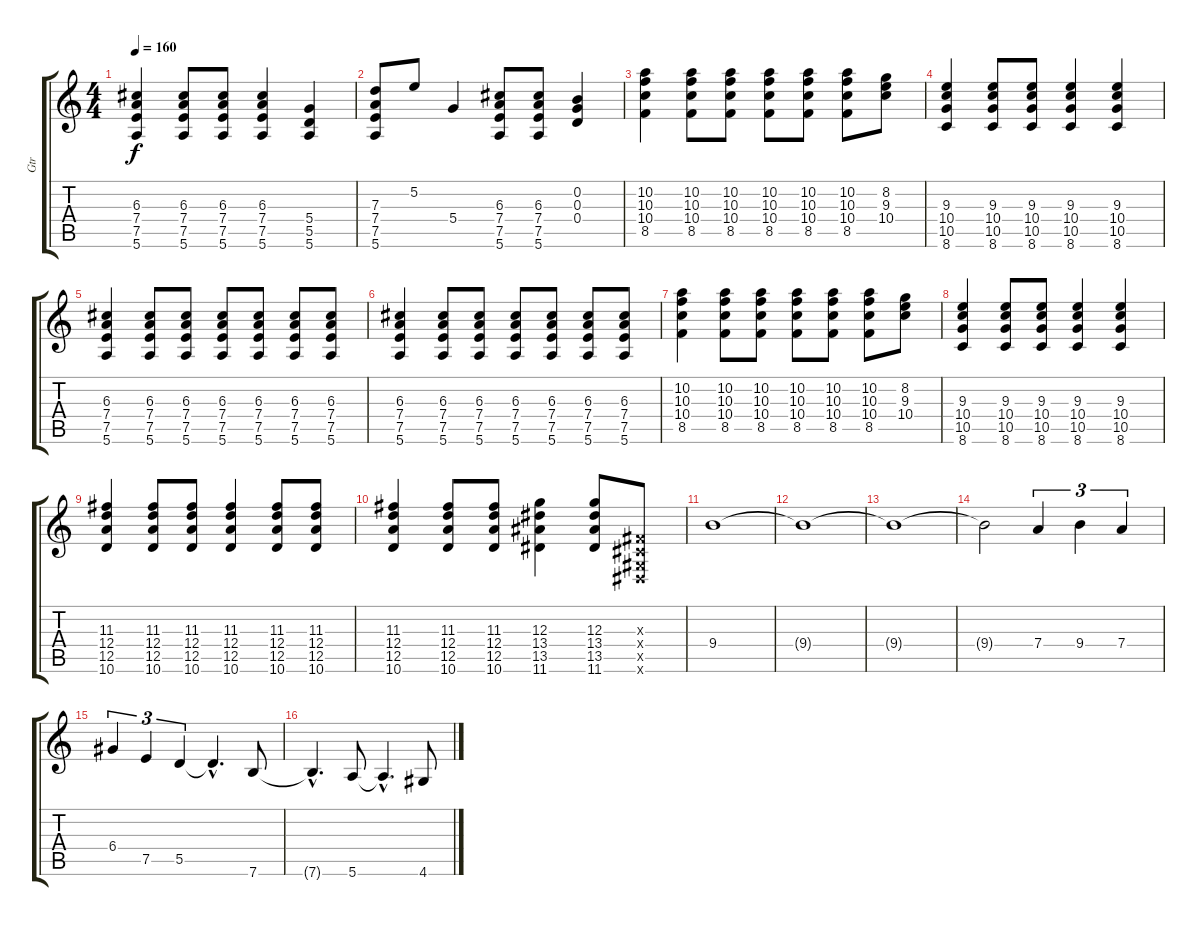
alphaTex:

\track ("Gtr" "Gtr") {instrument distortionguitar}
\staff {score tabs}
\tuning (E4 B3 G3 D3 A2 E2) {hide}
\ts (4 4)
\tempo 160
\clef g2
\ks c
(6.3 7.4 7.5 5.6).4{dy f} (6.3 7.4 7.5 5.6).8 (6.3 7.4 7.5 5.6).8 (6.3 7.4 7.5 5.6).4 (5.4 5.5 5.6).4 |
(7.3 7.4 7.5 5.6).8 5.2.8 5.4.4 (6.3 7.4 7.5 5.6).8 (6.3 7.4 7.5 5.6).8 (0.2 0.3 0.4).4 |
(10.2 10.3 10.4 8.5).4 (10.2 10.3 10.4 8.5).8 (10.2 10.3 10.4 8.5).8 (10.2 10.3 10.4 8.5).8 (10.2 10.3 10.4 8.5).8 (10.2 10.3 10.4 8.5).8 (8.2 9.3 10.4).8 |
(9.3 10.4 10.5 8.6).4 (9.3 10.4 10.5 8.6).8 (9.3 10.4 10.5 8.6).8 (9.3 10.4 10.5 8.6).4 (9.3 10.4 10.5 8.6).4 |
(6.3 7.4 7.5 5.6).4 (6.3 7.4 7.5 5.6).8 (6.3 7.4 7.5 5.6).8 (6.3 7.4 7.5 5.6).8 (6.3 7.4 7.5 5.6).8 (6.3 7.4 7.5 5.6).8 (6.3 7.4 7.5 5.6).8 |
(6.3 7.4 7.5 5.6).4 (6.3 7.4 7.5 5.6).8 (6.3 7.4 7.5 5.6).8 (6.3 7.4 7.5 5.6).8 (6.3 7.4 7.5 5.6).8 (6.3 7.4 7.5 5.6).8 (6.3 7.4 7.5 5.6).8 |
(10.2 10.3 10.4 8.5).4 (10.2 10.3 10.4 8.5).8 (10.2 10.3 10.4 8.5).8 (10.2 10.3 10.4 8.5).8 (10.2 10.3 10.4 8.5).8 (10.2 10.3 10.4 8.5).8 (8.2 9.3 10.4).8 |
(9.3 10.4 10.5 8.6).4 (9.3 10.4 10.5 8.6).8 (9.3 10.4 10.5 8.6).8 (9.3 10.4 10.5 8.6).4 (9.3 10.4 10.5 8.6).4 |
(11.3 12.4 12.5 10.6).4 (11.3 12.4 12.5 10.6).8 (11.3 12.4 12.5 10.6).8 (11.3 12.4 12.5 10.6).4 (11.3 12.4 12.5 10.6).8 (11.3 12.4 12.5 10.6).8 |
(11.3 12.4 12.5 10.6).4 (11.3 12.4 12.5 10.6).8 (11.3 12.4 12.5 10.6).8 (12.3 13.4 13.5 11.6).4 (12.3 13.4 13.5 11.6).8 (-1.3{x} -1.4{x} -1.5{x} -1.6{x}).8 |
9.4.1 |
9.4{t}.1 |
9.4{t}.1 |
9.4{t}.2 7.4.4{tu (3 2)} 9.4.4{tu (3 2)} 7.4.4{tu (3 2)} |
6.4.4{tu (3 2)} 7.5.4{tu (3 2)} 5.5.4{tu (3 2)} 5.5{hac t}.4{d} 7.6.8 |
7.6{hac t}.4{d} 5.6.8 5.6{hac t}.4{d} 4.6.8
